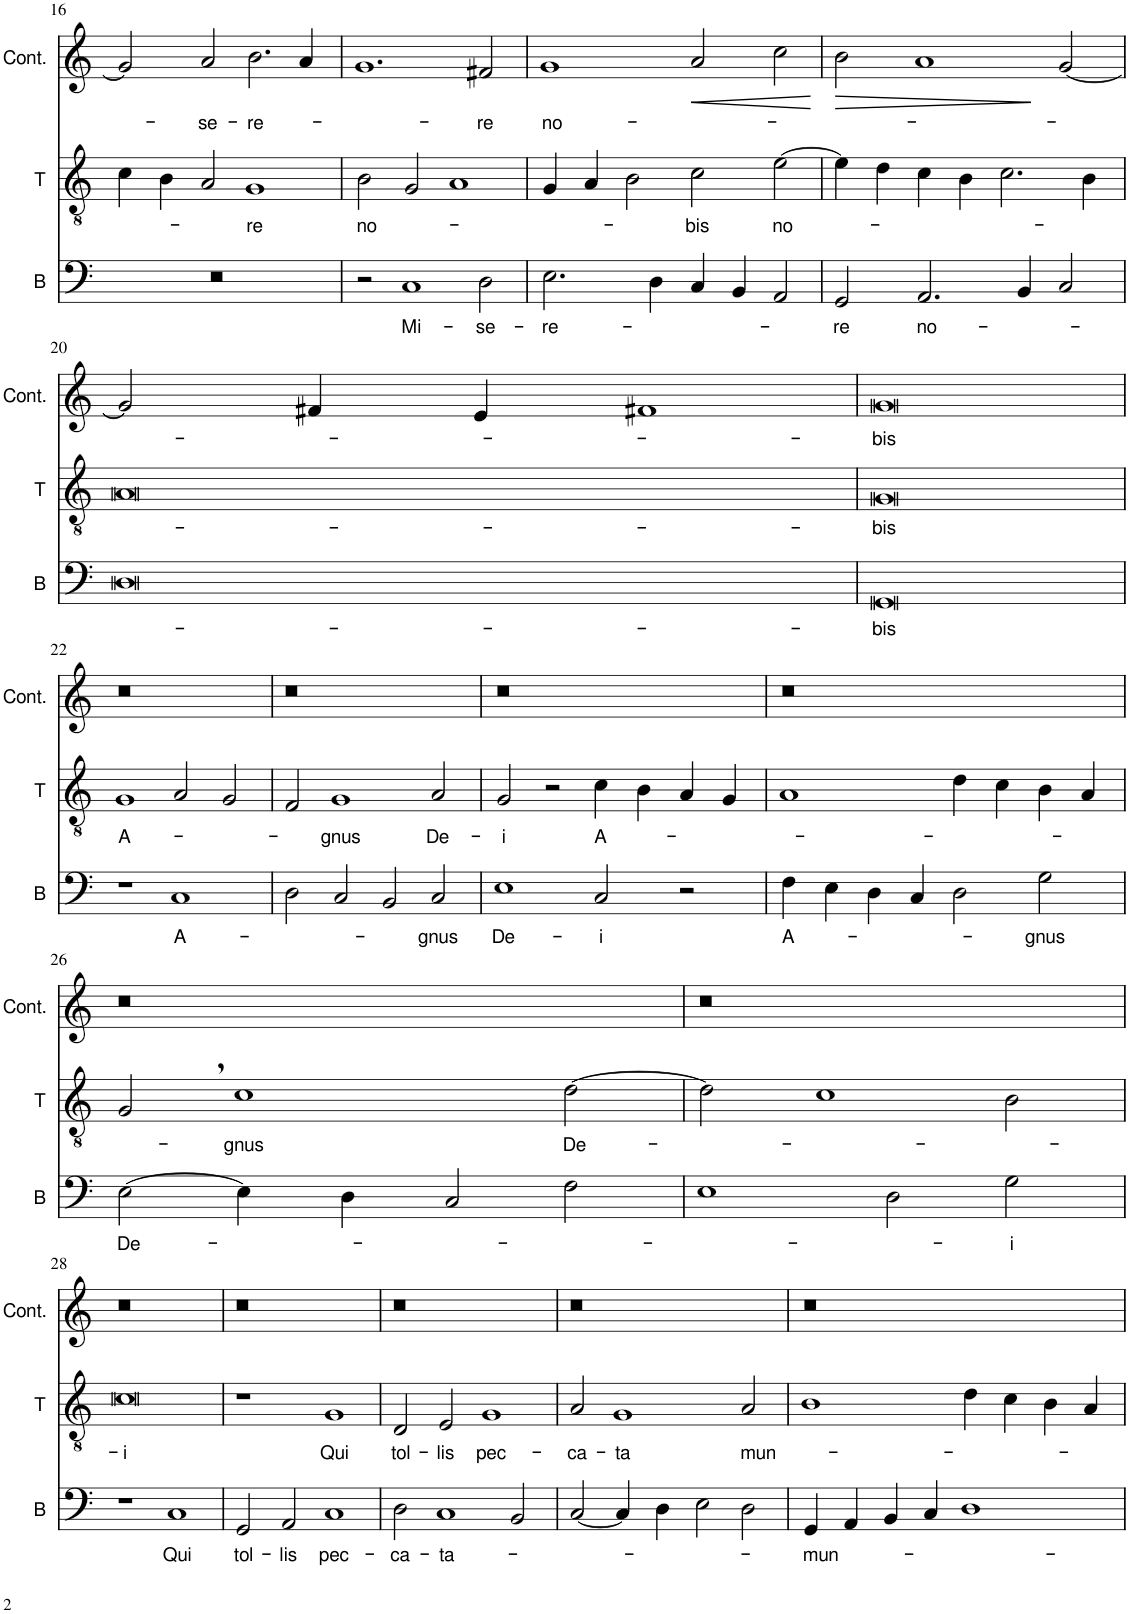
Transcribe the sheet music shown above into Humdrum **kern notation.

**kern	**text	**kern	**text	**kern	**text	**dynam
*part3	*part3	*part2	*part2	*part1	*part1	*part1
*staff3	*staff3	*staff2	*staff2	*staff1	*staff1	*staff1
*I"B	*	*I"T	*	*I"Cont.	*	*
*I'B	*	*I'T	*	*I'Cont.	*	*
!!LO:PB:g=z
*clefF4	*	*clefGv2	*	*clefG2	*	*
*	*	*Trd1c2	*	*	*	*
*k[]	*	*k[]	*	*k[]	*	*
*M4/2	*	*M4/2	*	*M4/2	*	*
=16	=16	=16	=16	=16	=16	=16
0r	.	4c\	.	2g/]	.	.
.	.	4B\	.	.	.	.
!	!	!	!	!	!LO:LY:b	!
.	.	2A/	.	2a/	-se-	.
!	!	!	!LO:LY:b	!	!LO:LY:b	!
.	.	1G	-re	2.b\	-re-	.
.	.	.	.	4a/	.	.
=17	=17	=17	=17	=17	=17	=17
!	!	!	!LO:LY:b	!	!	!
2r	.	2B\	no-	1.g	.	.
!	!LO:LY:b	!	!	!	!	!
1C	Mi-	2G/	.	.	.	.
.	.	1A	.	.	.	.
!	!LO:LY:b	!	!	!	!LO:LY:b	!
2D\	-se-	.	.	2f#X/	-re	.
=18	=18	=18	=18	=18	=18	=18
!	!LO:LY:b	!	!	!	!LO:LY:b	!
2.E\	-re-	4G/	.	1g	no-	.
.	.	4A/	.	.	.	.
.	.	2B\	.	.	.	.
4D\	.	.	.	.	.	.
!	!	!	!LO:LY:b	!	!	!LO:HP:b
4C/	.	2c\	-bis	2a/	.	<
4BB/	.	.	.	.	.	.
!	!	!	!LO:LY:b	!	!	!
2AA/	.	[2e\	no-	2cc\	.	.
.	.	.	.	.	.	[
=19	=19	=19	=19	=19	=19	=19
!	!LO:LY:b	!	!	!	!	!LO:HP:b
2GG/	-re	4e\]	.	2b\	.	>
.	.	4d\	.	.	.	.
!	!LO:LY:b	!	!	!	!	!
2.AA/	no-	4c\	.	1a	.	.
.	.	4B\	.	.	.	.
.	.	2.c\	.	.	.	.
4BB/	.	.	.	.	.	.
2C/	.	.	.	[2g/	.	]
.	.	4B\	.	.	.	.
!!LO:LB:g=z
=20	=20	=20	=20	=20	=20	=20
0D	.	0A	.	2g/]	.	.
.	.	.	.	4f#X/	.	.
.	.	.	.	4e/	.	.
.	.	.	.	1f#X	.	.
=21	=21	=21	=21	=21	=21	=21
!	!LO:LY:b	!	!LO:LY:b	!	!LO:LY:b	!
0GG	-bis	0G	-bis	0g	-bis	.
!!LO:LB:g=z
=22	=22	=22	=22	=22	=22	=22
!	!	!	!LO:LY:b	!	!	!
1r	.	1G	A-	0r	.	.
!	!LO:LY:b	!	!	!	!	!
1C	A-	2A/	.	.	.	.
.	.	2G/	.	.	.	.
=23	=23	=23	=23	=23	=23	=23
2D\	.	2F/	.	0r	.	.
!	!	!	!LO:LY:b	!	!	!
2C/	.	1G	-gnus	.	.	.
2BB/	.	.	.	.	.	.
!	!LO:LY:b	!	!LO:LY:b	!	!	!
2C/	-gnus	2A/	De-	.	.	.
=24	=24	=24	=24	=24	=24	=24
!	!LO:LY:b	!	!LO:LY:b	!	!	!
1E	De-	2G/	-i	0r	.	.
.	.	2r	.	.	.	.
!	!LO:LY:b	!	!LO:LY:b	!	!	!
2C/	-i	4c\	A-	.	.	.
.	.	4B\	.	.	.	.
2r	.	4A/	.	.	.	.
.	.	4G/	.	.	.	.
=25	=25	=25	=25	=25	=25	=25
!	!LO:LY:b	!	!	!	!	!
4F\	A-	1A	.	0r	.	.
4E\	.	.	.	.	.	.
4D\	.	.	.	.	.	.
4C/	.	.	.	.	.	.
2D\	.	4d\	.	.	.	.
.	.	4c\	.	.	.	.
!	!LO:LY:b	!	!	!	!	!
2G\	-gnus	4B\	.	.	.	.
.	.	4A/	.	.	.	.
!!LO:LB:g=z
=26	=26	=26	=26	=26	=26	=26
!	!LO:LY:b	!	!	!	!	!
[2E\	De-	2G,/	.	0r	.	.
!	!	!	!LO:LY:b	!	!	!
4E\]	.	1c	-gnus	.	.	.
4D\	.	.	.	.	.	.
2C/	.	.	.	.	.	.
!	!	!	!LO:LY:b	!	!	!
2F\	.	[2d\	De-	.	.	.
=27	=27	=27	=27	=27	=27	=27
1E	.	2d\]	.	0r	.	.
.	.	1c	.	.	.	.
2D\	.	.	.	.	.	.
!	!LO:LY:b	!	!	!	!	!
2G\	-i	2B\	.	.	.	.
!!LO:LB:g=z
=28	=28	=28	=28	=28	=28	=28
!	!	!	!LO:LY:b	!	!	!
1r	.	0c	-i	0r	.	.
!	!LO:LY:b	!	!	!	!	!
1C	Qui	.	.	.	.	.
=29	=29	=29	=29	=29	=29	=29
!	!LO:LY:b	!	!	!	!	!
2GG/	tol-	1r	.	0r	.	.
!	!LO:LY:b	!	!	!	!	!
2AA/	-lis	.	.	.	.	.
!	!LO:LY:b	!	!LO:LY:b	!	!	!
1C	pec-	1G	Qui	.	.	.
=30	=30	=30	=30	=30	=30	=30
!	!LO:LY:b	!	!LO:LY:b	!	!	!
2D\	-ca-	2D/	tol-	0r	.	.
!	!LO:LY:b	!	!LO:LY:b	!	!	!
1C	-ta-	2E/	-lis	.	.	.
!	!	!	!LO:LY:b	!	!	!
.	.	1G	pec-	.	.	.
2BB/	.	.	.	.	.	.
=31	=31	=31	=31	=31	=31	=31
!	!	!	!LO:LY:b	!	!	!
[2C/	.	2A/	-ca-	0r	.	.
!	!	!	!LO:LY:b	!	!	!
4C/]	.	1G	-ta	.	.	.
4D\	.	.	.	.	.	.
2E\	.	.	.	.	.	.
!	!	!	!LO:LY:b	!	!	!
2D\	.	2A/	mun-	.	.	.
=32	=32	=32	=32	=32	=32	=32
!	!LO:LY:b	!	!	!	!	!
4GG/	-mun-	1B	.	0r	.	.
4AA/	.	.	.	.	.	.
4BB/	.	.	.	.	.	.
4C/	.	.	.	.	.	.
1D	.	4d\	.	.	.	.
.	.	4c\	.	.	.	.
.	.	4B\	.	.	.	.
.	.	4A/	.	.	.	.
=	=	=	=	=	=	=
*-	*-	*-	*-	*-	*-	*-
